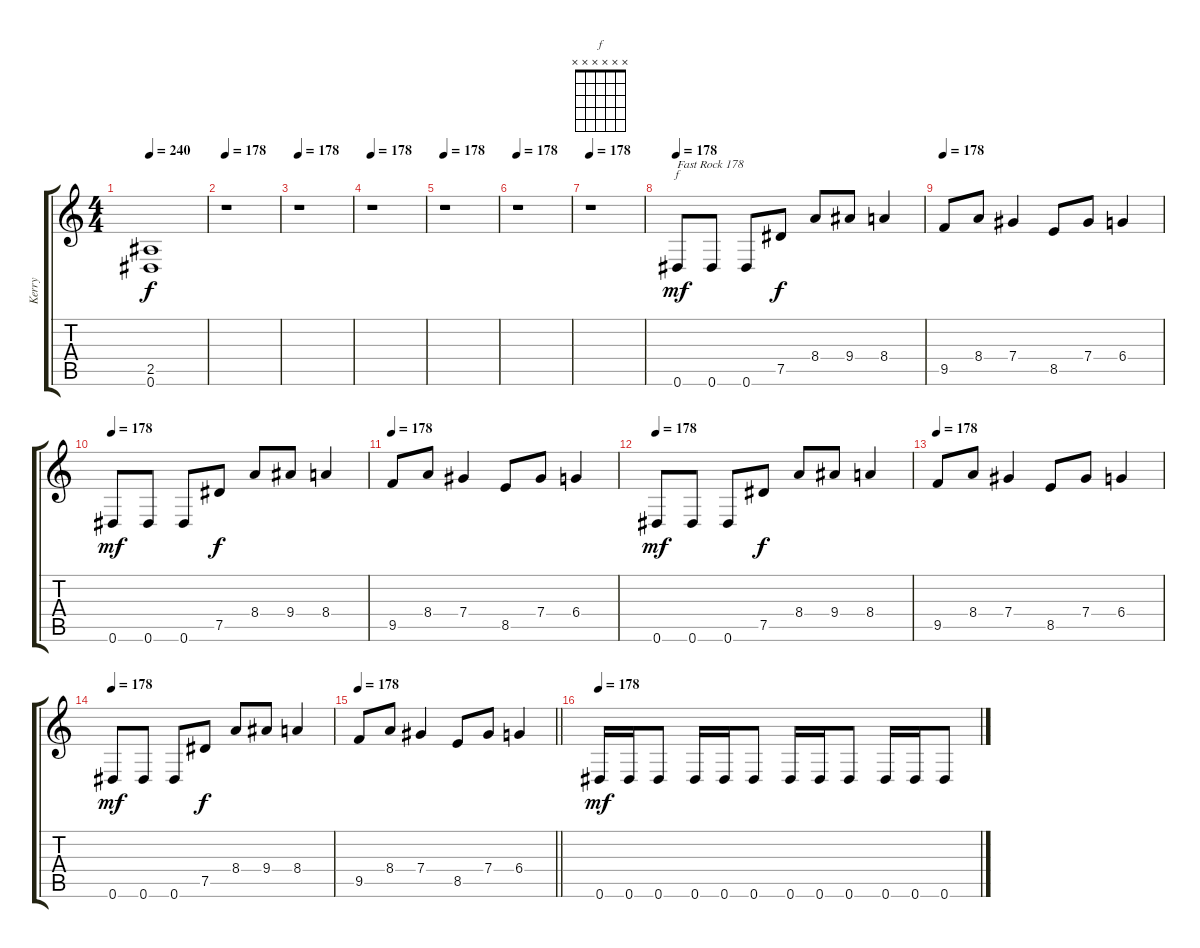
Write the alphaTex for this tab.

\track ("Kerry" "Kerry") {instrument distortionguitar}
\staff {score tabs}
\tuning (Eb4 Bb3 Gb3 Db3 Ab2 Eb2) {hide}
\chord ("f" x x x x x x)
\ts (4 4)
\tempo 240
\clef g2
\ks c
(2.5{t} 0.6{t}).1{dy f} |
\tempo 178
r.1 |
\tempo 178
r.1 |
\tempo 178
r.1 |
\tempo 178
r.1 |
\tempo 178
r.1 |
\tempo 178
r.1 |
\tempo 178
0.6.8{ch "f" txt "Fast Rock 178" dy mf volume 15} 0.6.8 0.6.8 7.5.8{dy f} 8.4.8 9.4.8 8.4.4 |
\tempo 178
9.5.8 8.4.8 7.4.4 8.5.8 7.4.8 6.4.4 |
\tempo 178
0.6.8{dy mf} 0.6.8 0.6.8 7.5.8{dy f} 8.4.8 9.4.8 8.4.4 |
\tempo 178
9.5.8 8.4.8 7.4.4 8.5.8 7.4.8 6.4.4 |
\tempo 178
0.6.8{dy mf} 0.6.8 0.6.8 7.5.8{dy f} 8.4.8 9.4.8 8.4.4 |
\tempo 178
9.5.8 8.4.8 7.4.4 8.5.8 7.4.8 6.4.4 |
\tempo 178
0.6.8{dy mf} 0.6.8 0.6.8 7.5.8{dy f} 8.4.8 9.4.8 8.4.4 |
\tempo 178
\barLineRight lightlight
9.5.8 8.4.8 7.4.4 8.5.8 7.4.8 6.4.4 |
\tempo 178
0.6.16{dy mf} 0.6.16 0.6.8 0.6.16 0.6.16 0.6.8 0.6.16 0.6.16 0.6.8 0.6.16 0.6.16 0.6.8
